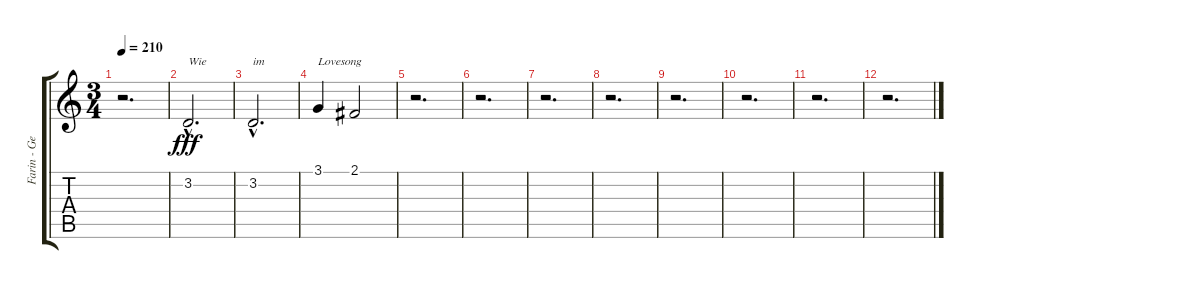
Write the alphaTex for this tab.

\track ("Farin - Gesang" "Farin - Ge") {instrument lead6voice}
\staff {score tabs}
\tuning (E4 B3 G3 D3 A2 E2) {hide}
\ts (3 4)
\tempo 210
\clef g2
\ks c
r.2{d dy fff} |
3.2{hac}.2{d txt "Wie"} |
3.2{hac}.2{d txt "im"} |
3.1.4{txt "Lovesong"} 2.1.2 |
r.2{d} |
r.2{d} |
r.2{d} |
r.2{d} |
r.2{d} |
r.2{d} |
r.2{d} |
r.2{d}
